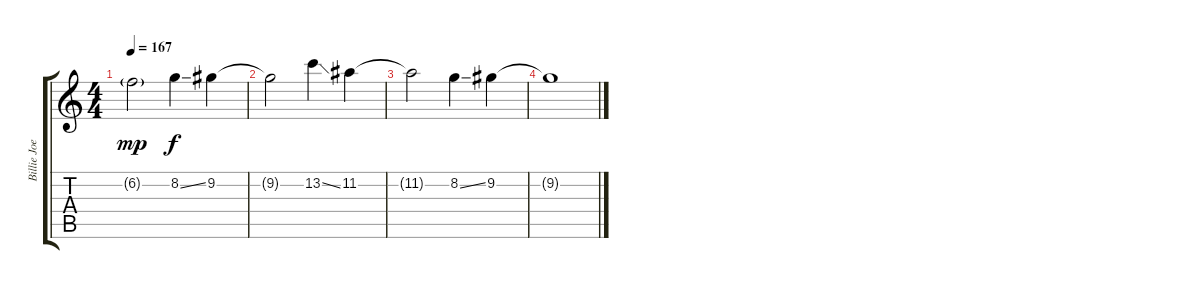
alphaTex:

\track ("Billie Joe Armstrong (Solo)" "Billie Joe") {instrument acousticguitarnylon}
\staff {score tabs}
\tuning (E4 B3 G3 D3 A2 E2) {hide}
\ts (4 4)
\tempo 167
\clef g2
\ks c
6.2{g}.2{dy mp} 8.2{ss}.4{dy f} 9.2.4 |
9.2{t}.2 13.2{ss}.4 11.2.4 |
11.2{t}.2 8.2{ss}.4 9.2.4 |
9.2{t}.1
